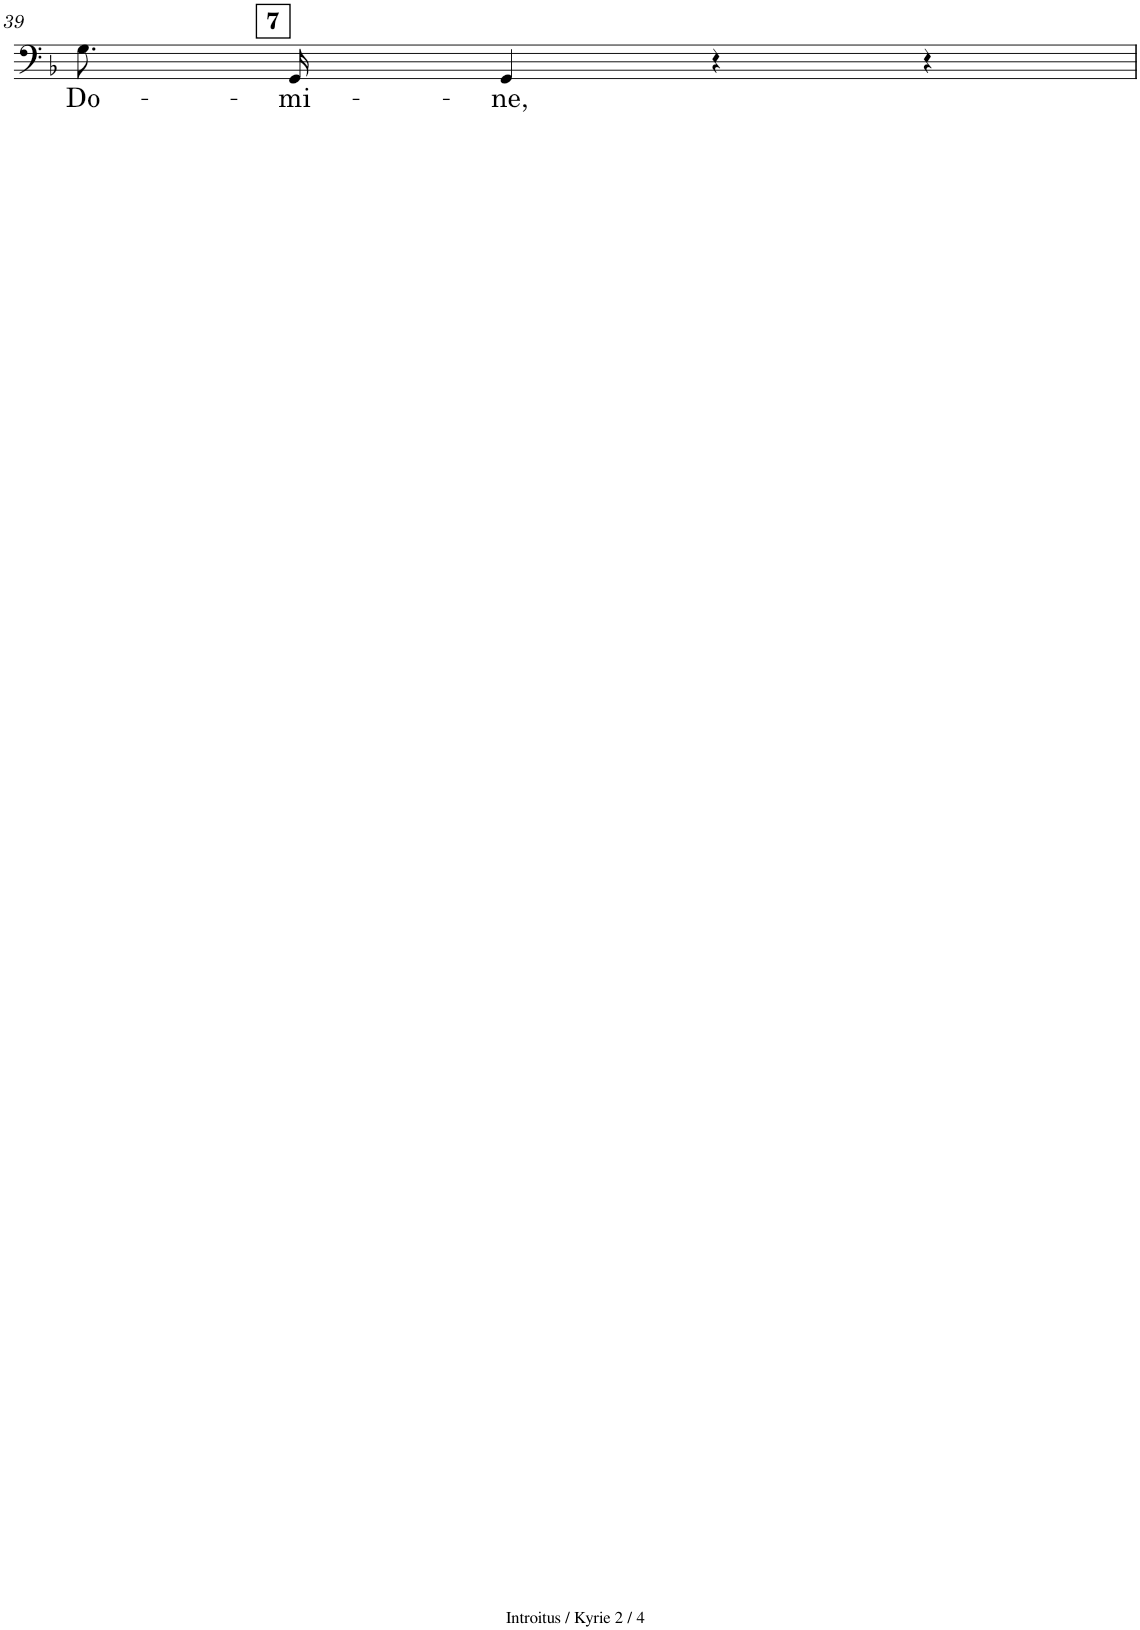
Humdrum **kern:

**kern	**text
*part1	*part1
*staff1	*staff1
*I"Bass	*
!!LO:PB:g=z
*clefF4	*
*ITrd8c14	*
*k[b-]	*
*M4/4	*
*met(c)	*
=39	=39
!	!LO:LY:b
8.G!/L	Do-
!	!LO:LY:b
16GG!/Jk	-mi-
!	!LO:LY:b
4GG!/	-ne,
4r	.
4r	.
=	=
*-	*-
